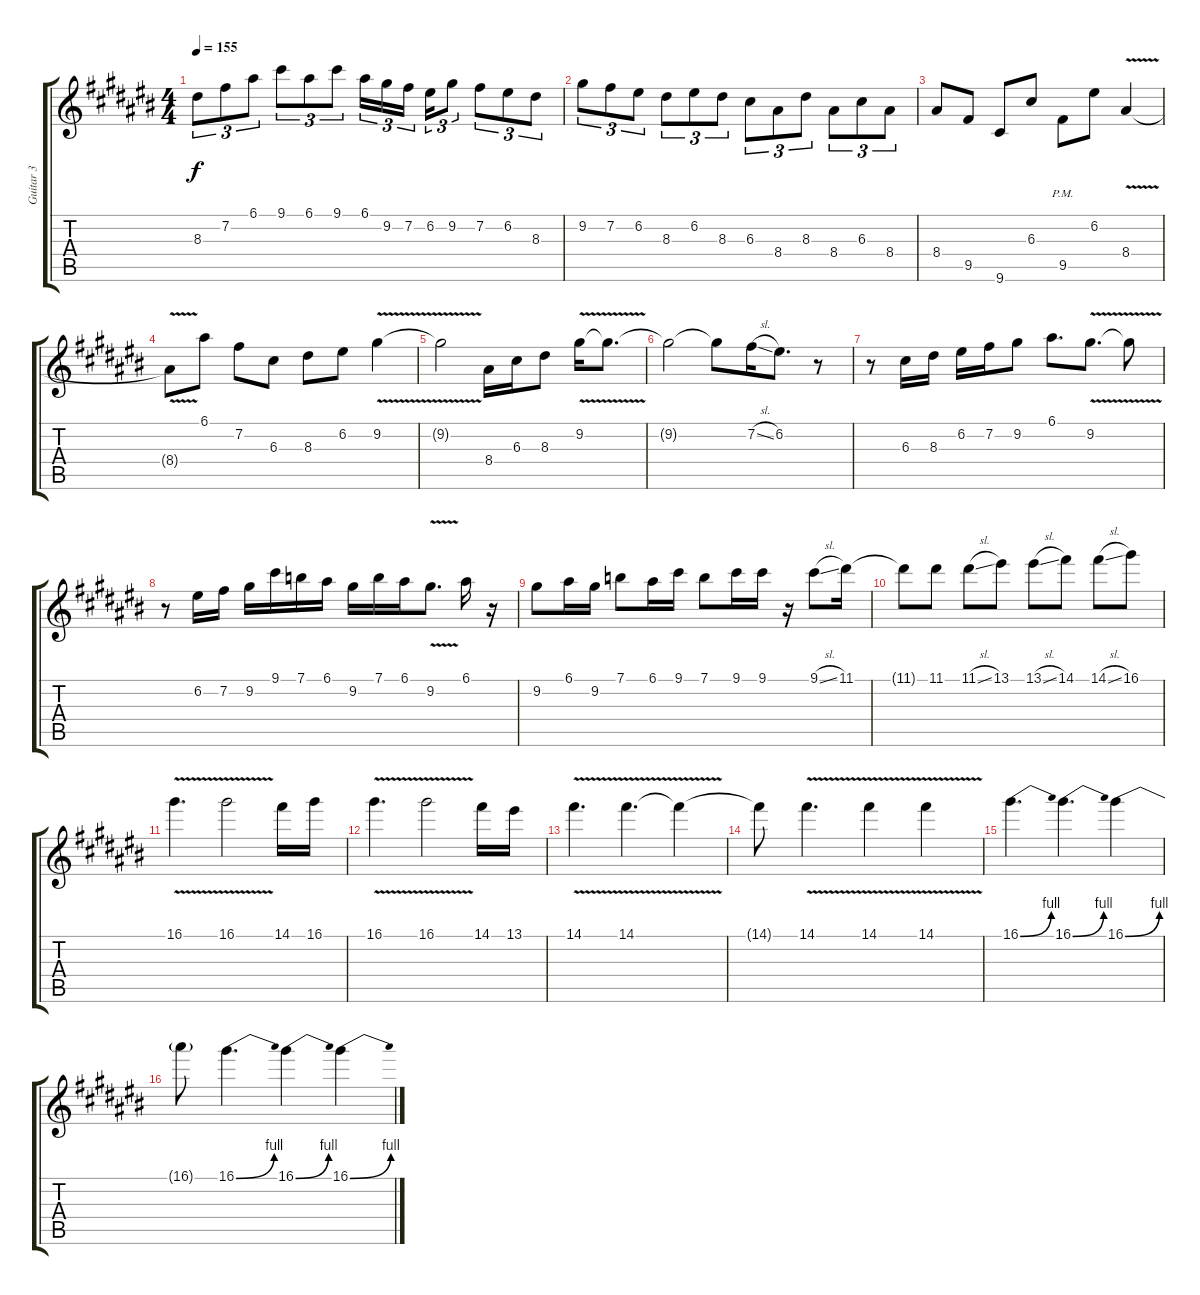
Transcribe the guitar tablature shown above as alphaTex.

\track ("Guitar 3" "Guitar 3") {instrument overdrivenguitar}
\staff {score tabs}
\tuning (E4 B3 G3 D3 A2 E2) {hide}
\ts (4 4)
\tempo 155
\clef g2
\ks c#
8.3.8{tu (3 2) dy f} 7.2.8{tu (3 2)} 6.1.8{tu (3 2)} 9.1.8{tu (3 2)} 6.1.8{tu (3 2)} 9.1.8{tu (3 2)} 6.1.16{tu (3 2)} 9.2.16{tu (3 2)} 7.2.16{tu (3 2) beam splitsecondary} 6.2.16{tu (3 2)} 9.2.8{tu (3 2)} 7.2.8{tu (3 2)} 6.2.8{tu (3 2)} 8.3.8{tu (3 2)} |
9.2.8{tu (3 2)} 7.2.8{tu (3 2)} 6.2.8{tu (3 2)} 8.3.8{tu (3 2)} 6.2.8{tu (3 2)} 8.3.8{tu (3 2)} 6.3.8{tu (3 2)} 8.4.8{tu (3 2)} 8.3.8{tu (3 2)} 8.4.8{tu (3 2)} 6.3.8{tu (3 2)} 8.4.8{tu (3 2)} |
8.4.8 9.5.8 9.6.8 6.3.8 9.5{pm}.8 6.2.8 8.4{v}.4 |
8.4{t}.8 6.1.8 7.2.8 6.3.8 8.3.8 6.2.8 9.2{v}.4 |
9.2{t}.2 8.4.16 6.3.16 8.3.8 9.2{v}.16 9.2{t}.8{d} |
9.2{t}.2 9.2{t}.8 7.2{sl}.16 6.2.8{d} r.8 |
r.8 6.3.16 8.3.16 6.2.16 7.2.16 9.2.8 6.1.8{d} 9.2{v}.8{d} 9.2{t}.8 |
r.8 6.2.16 7.2.16 9.2.16 9.1.16 7.1.16 6.1.16 9.2.16 7.1.16 6.1.16 9.2{v}.8{d} 6.1.16 r.16 |
9.2.8 6.1.16 9.2.16 7.1.8 6.1.16 9.1.16 7.1.8 9.1.16 9.1.16 r.16 9.1{sl}.8 11.1.16 |
11.1{t}.8 11.1.8 11.1{sl}.8 13.1.8 13.1{sl}.8 14.1.8 14.1{sl}.8 16.1.8 |
16.1{v}.4{d} 16.1{v}.2 14.1.16 16.1.16 |
16.1{v}.4{d} 16.1{v}.2 14.1.16 13.1.16 |
14.1{v}.4{d} 14.1{v}.4{d} 14.1{t}.4 |
14.1{t}.8 14.1{v}.4{d} 14.1{v}.4 14.1{v}.4 |
16.1{be (bend 0 0 60 4)}.4{d} 16.1{be (bend 0 0 60 4)}.4{d} 16.1{be (bend 0 0 60 4)}.4 |
16.1{t}.8 16.1{be (bend 0 0 60 4)}.4{d} 16.1{be (bend 0 0 60 4)}.4 16.1{be (bend 0 0 60 4)}.4
